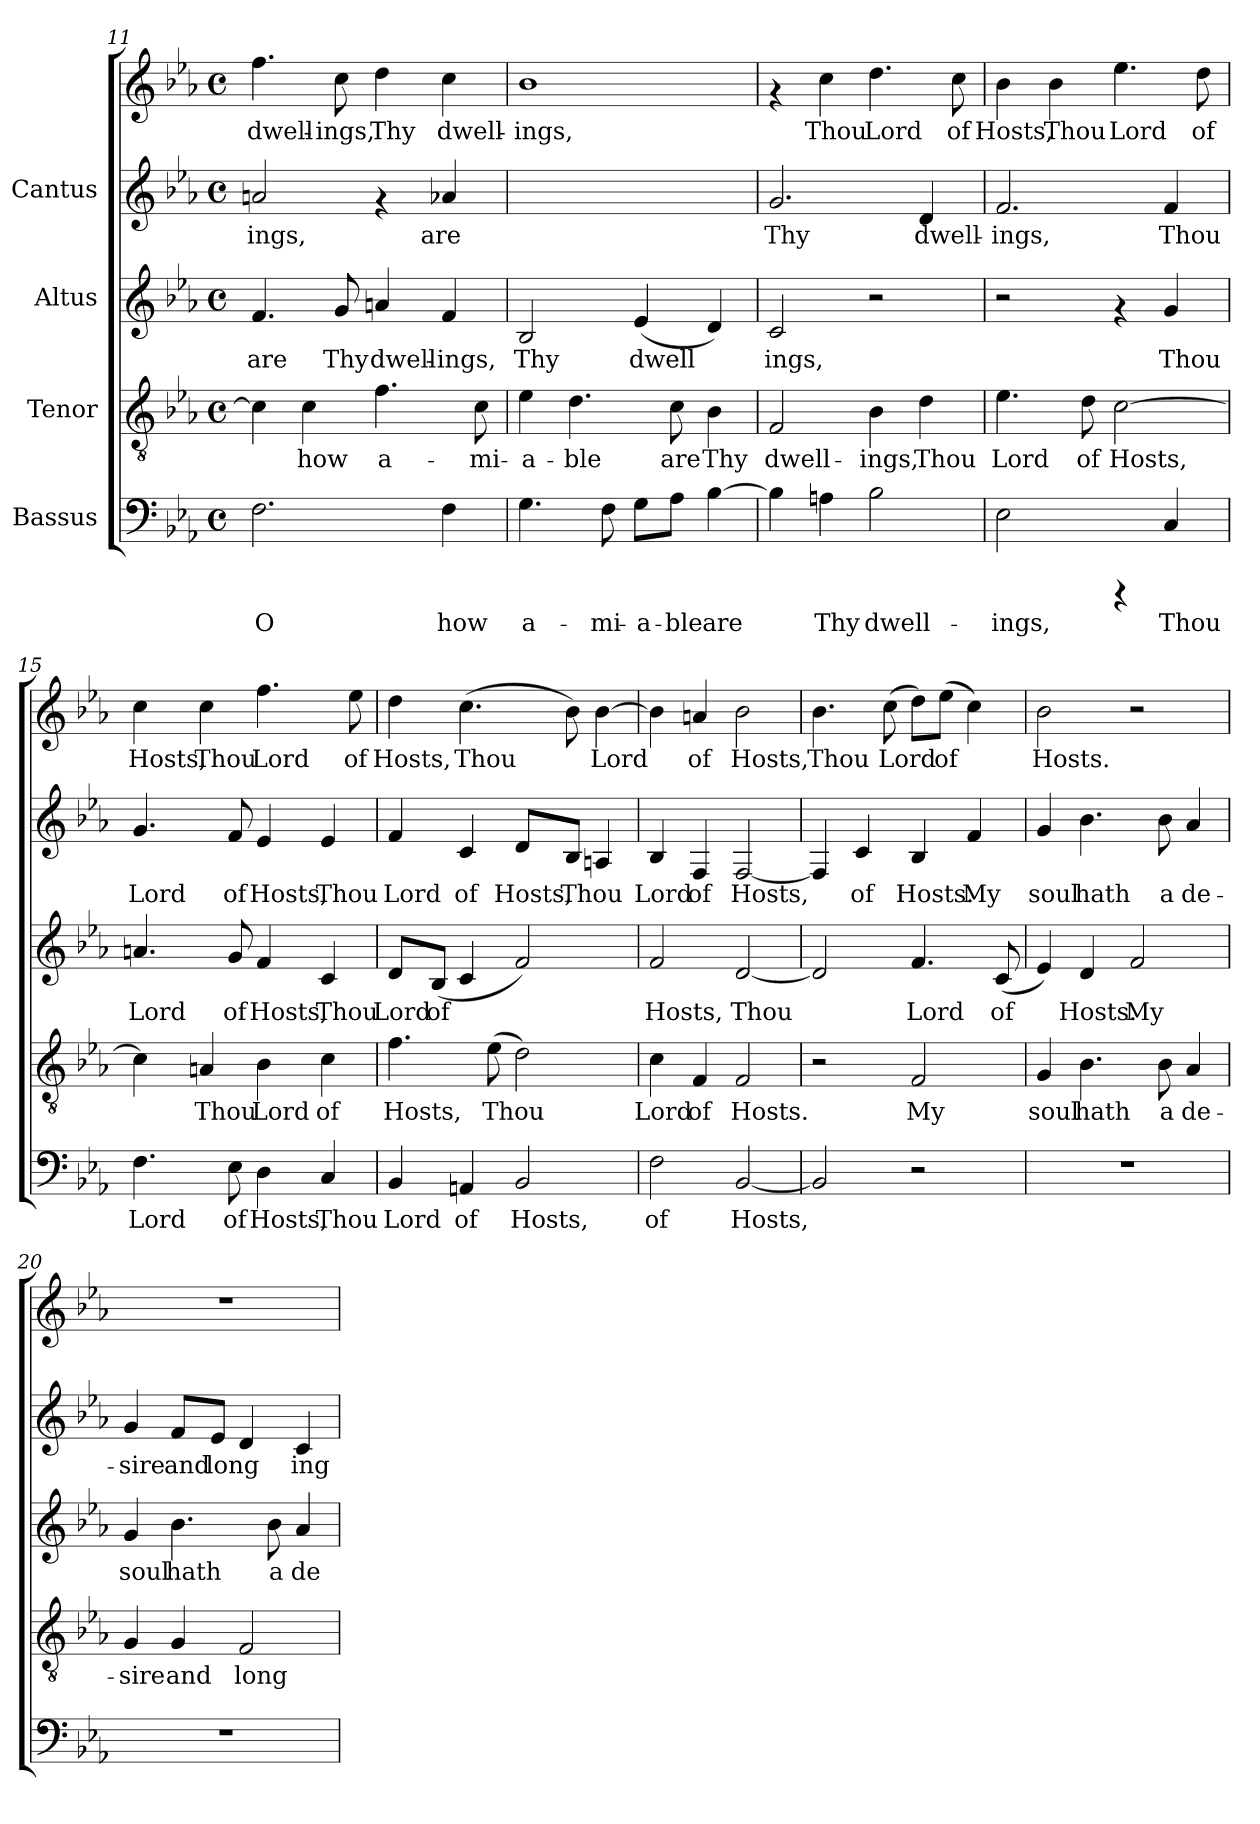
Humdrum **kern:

**kern	**text	**kern	**text	**kern	**text	**kern	**text	**kern	**text
*part4	*part4	*part3	*part3	*part2	*part2	*part1	*part1	*part1	*part1
*staff5	*staff5	*staff4	*staff4	*staff3	*staff3	*staff2	*staff2	*staff1	*staff1
*I"Bassus	*	*I"Tenor	*	*I"Altus	*	*I"Cantus	*	*	*
*clefF4	*	*clefGv2	*	*clefG2	*	*clefG2	*	*clefG2	*
*k[b-e-a-]	*	*k[b-e-a-]	*	*k[b-e-a-]	*	*k[b-e-a-]	*	*k[b-e-a-]	*
*E-:	*	*E-:	*	*E-:	*	*E-:	*	*E-:	*
*M4/4	*	*M4/4	*	*M4/4	*	*M4/4	*	*M4/4	*
*met(c)	*	*met(c)	*	*met(c)	*	*met(c)	*	*met(c)	*
=11	=11	=11	=11	=11	=11	=11	=11	=11	=11
!	!LO:LY:b:cj	!	!LO:LY:b:cj	!	!LO:LY:b:cj	!	!LO:LY:b:cj	!	!LO:LY:b:cj
2.F\	O	4c\]	.	4.f/	are	2an/	-ings,	4.ff\	-dwell-
!	!	!	!LO:LY:b:cj	!	!	!	!	!	!
.	.	4c\	how	.	.	.	.	.	.
!	!	!	!	!	!LO:LY:b:cj	!	!	!	!LO:LY:b:cj
.	.	.	.	8g/	Thy	.	.	8cc\	-ings,
!	!	!	!LO:LY:b:cj	!	!LO:LY:b:cj	!	!	!	!LO:LY:b:cj
.	.	4.f\	a-	4an/	dwell-	4rf	.	4dd\	Thy
!	!LO:LY:b:cj	!	!	!	!LO:LY:b:cj	!	!LO:LY:b:cj	!	!LO:LY:b:cj
4F\	how	.	.	4f/	-ings,	4a-X/	are	4cc\	dwell-
!	!	!	!LO:LY:b:cj	!	!	!	!	!	!
.	.	8c\	-mi-	.	.	.	.	.	.
=12	=12	=12	=12	=12	=12	=12	=12	=12	=12
!	!LO:LY:b:cj	!	!LO:LY:b:cj	!	!LO:LY:b:cj	!	!	!	!LO:LY:b:cj
4.G\	a-	4e-\	-a-	2B-/	Thy	1ryy	.	1b-	ings,
!	!	!	!LO:LY:b:cj	!	!	!	!	!	!
.	.	4.d\	-ble	.	.	.	.	.	.
!	!LO:LY:b:cj	!	!	!	!	!	!	!	!
8F\	-mi-	.	.	.	.	.	.	.	.
!	!LO:LY:b:cj	!	!	!	!LO:LY:b:cj	!	!	!	!
8G\L	-a-	.	.	(<4e-/	dwell-	.	.	.	.
!	!LO:LY:b:cj	!	!LO:LY:b:cj	!	!	!	!	!	!
8A-\J	-ble	8c\	are	.	.	.	.	.	.
!	!LO:LY:b:cj	!	!LO:LY:b:cj	!	!LO:LY:b:cj	!	!	!	!
[>4B-\	are	4B-\	Thy	4d/)	--	.	.	.	.
!!LO:LB:g=z
=13	=13	=13	=13	=13	=13	=13	=13	=13	=13
!	!LO:LY:b:cj	!	!LO:LY:b:cj	!	!LO:LY:b:cj	!	!LO:LY:b:cj	!	!
4B-\]	.	2F/	dwell-	2c/	-ings,	2.g/	Thy	4rf	.
!	!LO:LY:b:cj	!	!	!	!	!	!	!	!LO:LY:b:cj
4An\	Thy	.	.	.	.	.	.	4cc\	Thou
!	!LO:LY:b:cj	!	!LO:LY:b:cj	!	!	!	!	!	!LO:LY:b:cj
2B-\	dwell-	4B-\	-ings,	2r	.	.	.	4.dd\	Lord
!	!	!	!LO:LY:b:cj	!	!	!	!LO:LY:b:cj	!	!
.	.	4d\	Thou	.	.	4d/	dwell-	.	.
!	!	!	!	!	!	!	!	!	!LO:LY:b:cj
.	.	.	.	.	.	.	.	8cc\	of
=14	=14	=14	=14	=14	=14	=14	=14	=14	=14
!	!LO:LY:b:cj	!	!LO:LY:b:cj	!	!	!	!LO:LY:b:cj	!	!LO:LY:b:cj
2E-\	-ings,	4.e-\	Lord	2r	.	2.f/	ings,	4b-\	-Hosts,
!	!	!	!	!	!	!	!	!	!LO:LY:b:cj
.	.	.	.	.	.	.	.	4b-\	Thou
!	!	!	!LO:LY:b:cj	!	!	!	!	!	!
.	.	8d\	of	.	.	.	.	.	.
!	!	!	!LO:LY:b:cj	!	!	!	!	!	!LO:LY:b:cj
4rCCC	.	[>2c\	Hosts,	4rf	.	.	.	4.ee-\	Lord
!	!LO:LY:b:cj	!	!	!	!LO:LY:b:cj	!	!LO:LY:b:cj	!	!
4C/	Thou	.	.	4g/	Thou	4f/	Thou	.	.
!	!	!	!	!	!	!	!	!	!LO:LY:b:cj
.	.	.	.	.	.	.	.	8dd\	of
=15	=15	=15	=15	=15	=15	=15	=15	=15	=15
!	!LO:LY:b:cj	!	!LO:LY:b:cj	!	!LO:LY:b:cj	!	!LO:LY:b:cj	!	!LO:LY:b:cj
4.F\	Lord	4c\]	.	4.an/	Lord	4.g/	Lord	4cc\	Hosts,
!	!	!	!LO:LY:b:cj	!	!	!	!	!	!LO:LY:b:cj
.	.	4An/	Thou	.	.	.	.	4cc\	Thou
!	!LO:LY:b:cj	!	!	!	!LO:LY:b:cj	!	!LO:LY:b:cj	!	!
8E-\	of	.	.	8g/	of	8f/	of	.	.
!	!LO:LY:b:cj	!	!LO:LY:b:cj	!	!LO:LY:b:cj	!	!LO:LY:b:cj	!	!LO:LY:b:cj
4D\	Hosts,	4B-\	Lord	4f/	Hosts,	4e-/	Hosts,	4.ff\	Lord
!	!LO:LY:b:cj	!	!LO:LY:b:cj	!	!LO:LY:b:cj	!	!LO:LY:b:cj	!	!
4C/	Thou	4c\	of	4c/	Thou	4e-/	Thou	.	.
!	!	!	!	!	!	!	!	!	!LO:LY:b:cj
.	.	.	.	.	.	.	.	8ee-\	of
!!LO:LB:g=z
=16	=16	=16	=16	=16	=16	=16	=16	=16	=16
!	!LO:LY:b:cj	!	!LO:LY:b:cj	!	!LO:LY:b:cj	!	!LO:LY:b:cj	!	!LO:LY:b:cj
4BB-/	Lord	4.f\	Hosts,	8d/L	Lord	4f/	Lord	4dd\	Hosts,
!	!	!	!	!	!LO:LY:b:cj	!	!	!	!
.	.	.	.	(<8B-/J	of	.	.	.	.
!	!LO:LY:b:cj	!	!	!	!LO:LY:b:cj	!	!LO:LY:b:cj	!	!LO:LY:b:cj
4AAn/	of	.	.	4c/	.	4c/	of	(>4.cc\	Thou
!	!	!	!LO:LY:b:cj	!	!	!	!	!	!
.	.	(>8e-\	Thou	.	.	.	.	.	.
!	!LO:LY:b:cj	!	!LO:LY:b:cj	!	!LO:LY:b:cj	!	!LO:LY:b:cj	!	!
2BB-/	Hosts,	2d\)	.	2f/)	.	8d/L	Hosts,	.	.
!	!	!	!	!	!	!	!LO:LY:b:cj	!	!LO:LY:b:cj
.	.	.	.	.	.	8B-/J	Thou	8b-\)	.
!	!	!	!	!	!	!	!LO:LY:b:cj	!	!LO:LY:b:cj
.	.	.	.	.	.	4An/	.	[>4b-\	Lord
=17	=17	=17	=17	=17	=17	=17	=17	=17	=17
!	!LO:LY:b:cj	!	!LO:LY:b:cj	!	!LO:LY:b:cj	!	!LO:LY:b:cj	!	!LO:LY:b:cj
2F\	of	4c\	Lord	2f/	Hosts,	4B-/	Lord	4b-\]	.
!	!	!	!LO:LY:b:cj	!	!	!	!LO:LY:b:cj	!	!LO:LY:b:cj
.	.	4F/	of	.	.	4F/	of	4an/	of
!	!LO:LY:b:cj	!	!LO:LY:b:cj	!	!LO:LY:b:cj	!	!LO:LY:b:cj	!	!LO:LY:b:cj
[<2BB-/	Hosts,	2F/	Hosts.	[<2d/	Thou	[<2F/	Hosts,	2b-\	Hosts,
=18	=18	=18	=18	=18	=18	=18	=18	=18	=18
!	!	!	!	!	!LO:LY:b:cj	!	!LO:LY:b:cj	!	!LO:LY:b:cj
2BB-/]	.	2r	.	2d/]	.	4F/]	.	4.b-\	Thou
!	!	!	!	!	!	!	!LO:LY:b:cj	!	!
.	.	.	.	.	.	4c/	of	.	.
!	!	!	!	!	!	!	!	!	!LO:LY:b:cj
.	.	.	.	.	.	.	.	(>8cc\	Lord
!	!	!	!LO:LY:b:cj	!	!LO:LY:b:cj	!	!LO:LY:b:cj	!	!LO:LY:b:cj
2r	.	2F/	My	4.f/	Lord	4B-/	Hosts.	8dd\L)	.
!	!	!	!	!	!	!	!	!	!LO:LY:b:cj
.	.	.	.	.	.	.	.	(>8ee-\J	of
!	!	!	!	!	!	!	!LO:LY:b:cj	!	!LO:LY:b:cj
.	.	.	.	.	.	4f/	My	4cc\)	.
!	!	!	!	!	!LO:LY:b:cj	!	!	!	!
.	.	.	.	(<8c/	of	.	.	.	.
=19	=19	=19	=19	=19	=19	=19	=19	=19	=19
!	!	!	!LO:LY:b:cj	!	!LO:LY:b:cj	!	!LO:LY:b:cj	!	!LO:LY:b:cj
1r	.	4G/	soul	4e-/)	.	4g/	soul	2b-\	Hosts.
!	!	!	!LO:LY:b:cj	!	!LO:LY:b:cj	!	!LO:LY:b:cj	!	!
.	.	4.B-\	hath	4d/	Hosts.	4.b-\	hath	.	.
!	!	!	!	!	!LO:LY:b:cj	!	!	!	!
.	.	.	.	2f/	My	.	.	2r	.
!	!	!	!LO:LY:b:cj	!	!	!	!LO:LY:b:cj	!	!
.	.	8B-\	a	.	.	8b-\	a	.	.
!	!	!	!LO:LY:b:cj	!	!	!	!LO:LY:b:cj	!	!
.	.	4A-/	de-	.	.	4a-/	de-	.	.
!!LO:PB:g=z
=20	=20	=20	=20	=20	=20	=20	=20	=20	=20
!	!	!	!LO:LY:b:cj	!	!LO:LY:b:cj	!	!LO:LY:b:cj	!	!
1r	.	4G/	-sire	4g/	soul	4g/	-sire	1r	.
!	!	!	!LO:LY:b:cj	!	!LO:LY:b:cj	!	!LO:LY:b:cj	!	!
.	.	4G/	and	4.b-\	hath	8f/L	and	.	.
!	!	!	!	!	!	!	!LO:LY:b:cj	!	!
.	.	.	.	.	.	8e-/J	long-	.	.
!	!	!	!LO:LY:b:cj	!	!	!	!LO:LY:b:cj	!	!
.	.	2F/	long-	.	.	4d/	-	.	.
!	!	!	!	!	!LO:LY:b:cj	!	!	!	!
.	.	.	.	8b-\	a	.	.	.	.
!	!	!	!	!	!LO:LY:b:cj	!	!LO:LY:b:cj	!	!
.	.	.	.	4a-/	de-	4c/	ing	.	.
=	=	=	=	=	=	=	=	=	=
*-	*-	*-	*-	*-	*-	*-	*-	*-	*-
